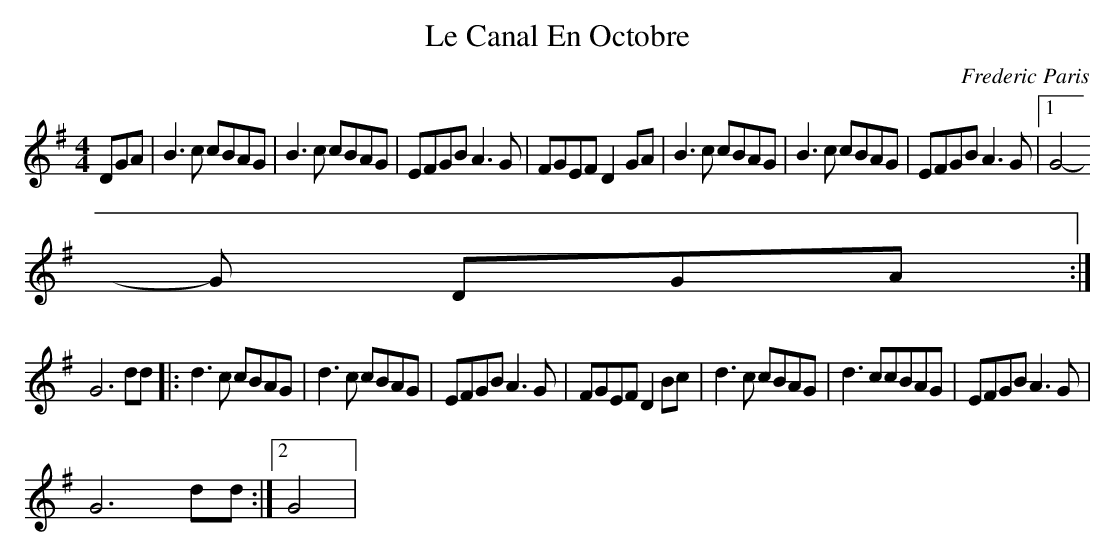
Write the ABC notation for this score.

X:1
T:Le Canal En Octobre
M:4/4
L:1/8
C:Frederic Paris
K:G
DGA|B3c cBAG|B3c cBAG|EFGB A3G|FGEF D2GA|B3c cBAG|B3c cBAG|EFGB A3G|1G4-
G
DGA:|
2G6dd|:d3c cBAG|d3c cBAG|EFGBA3G|FGEFD2Bc|d3c cBAG|d3ccBAG|EFGBA3G|
1G6dd:|2G4|
